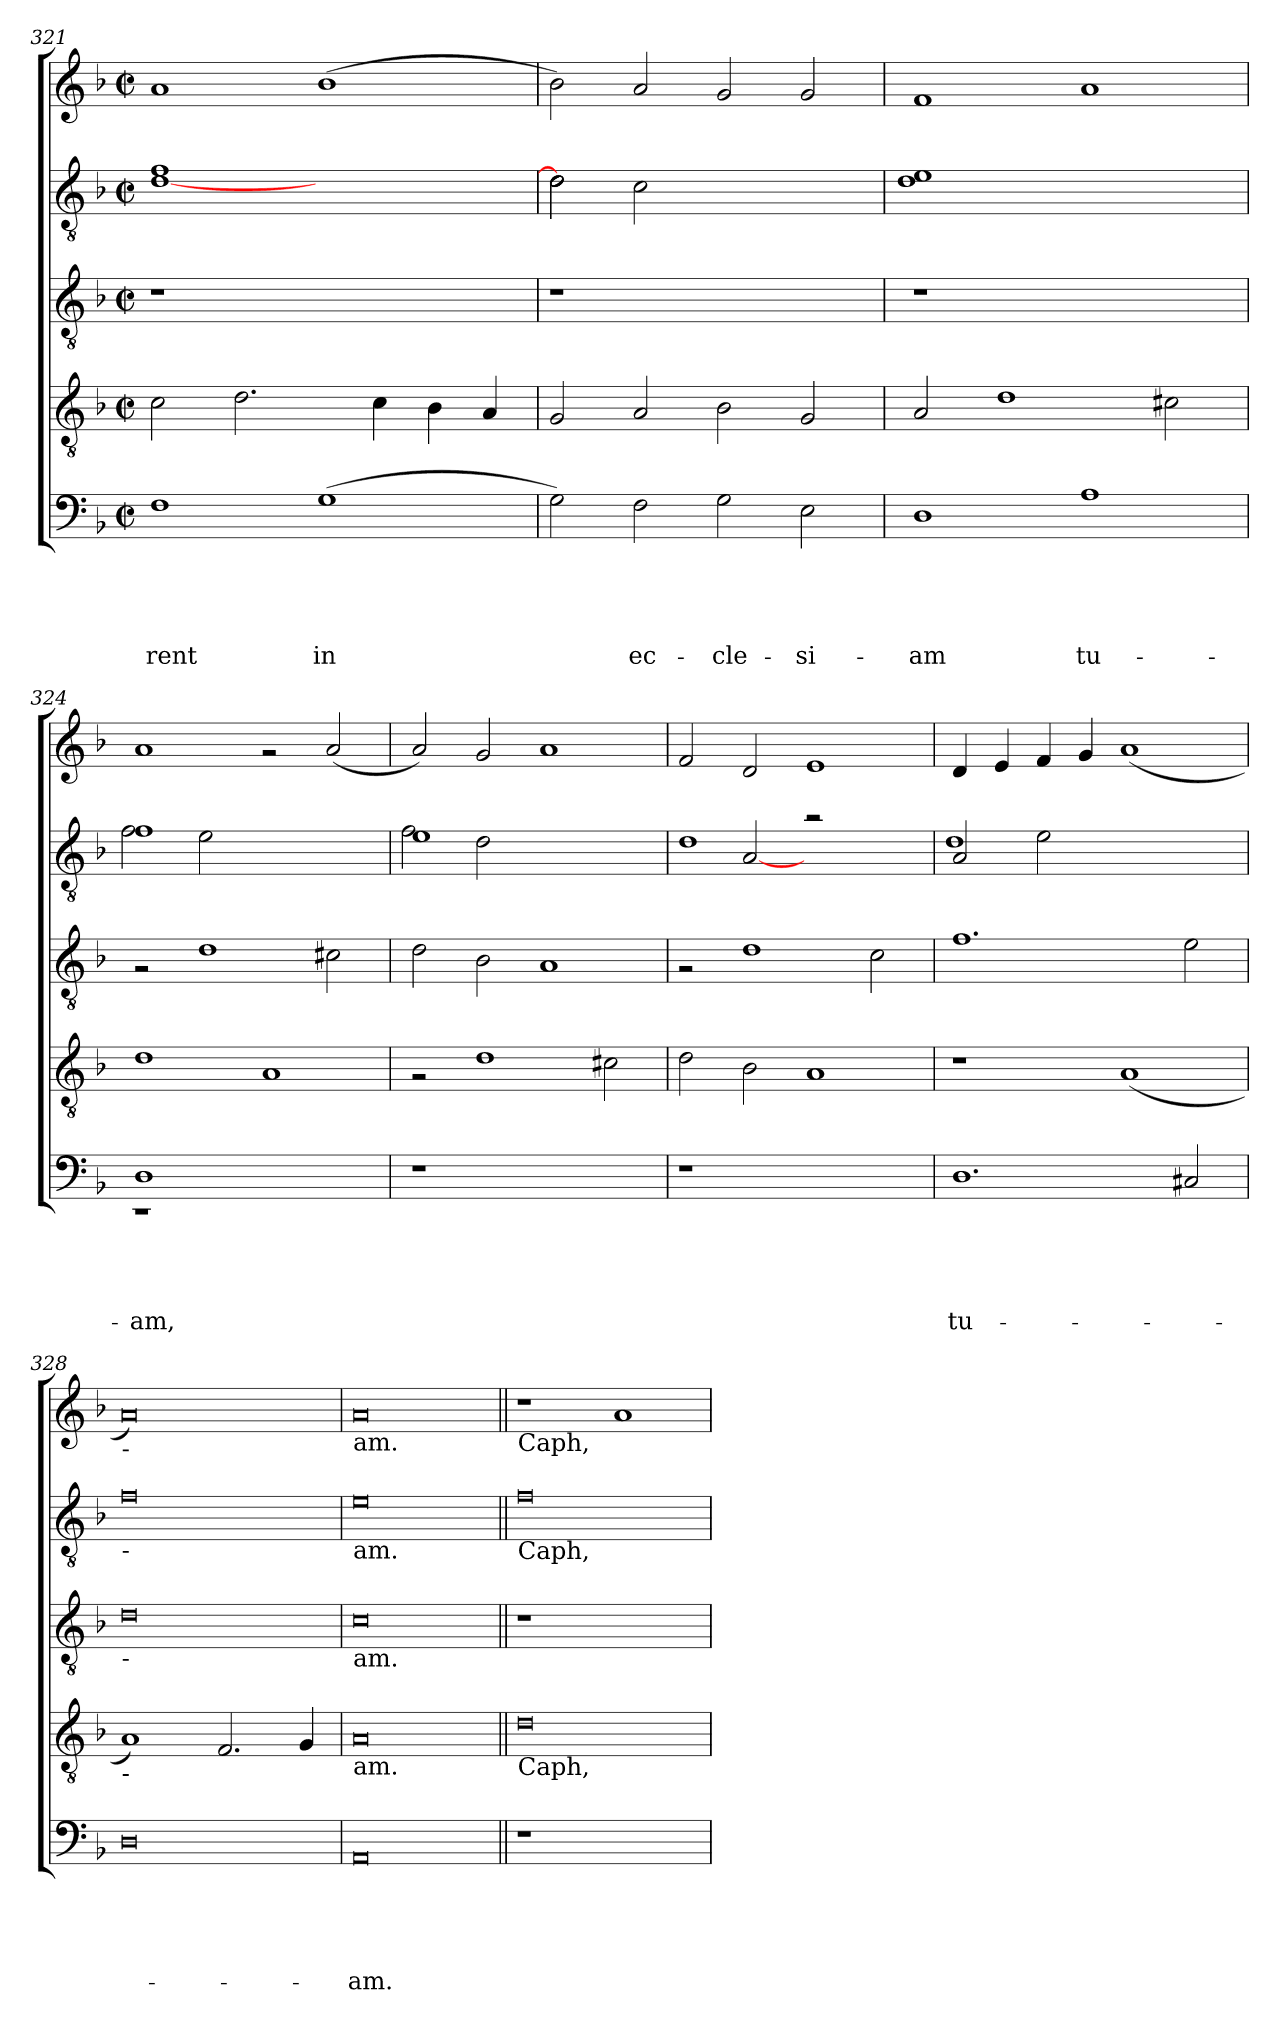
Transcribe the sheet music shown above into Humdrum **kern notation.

**kern	**text	**text	**text	**text	**text	**kern	**kern	**kern	**kern
*part5	*part5	*part5	*part5	*part5	*part5	*part4	*part3	*part2	*part1
*staff5	*staff5	*staff5	*staff5	*staff5	*staff5	*staff4	*staff3	*staff2	*staff1
!!LO:LB:g=z
*clefF4	*	*	*	*	*	*clefGv2	*clefGv2	*clefGv2	*clefG2
*k[b-]	*	*	*	*	*	*k[b-]	*k[b-]	*k[b-]	*k[b-]
*F:	*	*	*	*	*	*F:	*F:	*F:	*F:
*M2/2	*	*	*	*	*	*M2/2	*M2/2	*M2/2	*M2/2
*met(c|)	*	*	*	*	*	*met(c|)	*met(c|)	*met(c|)	*met(c|)
=321	=321	=321	=321	=321	=321	=321	=321	=321	=321
!	!	!	!	!	!LO:LY:b	!	!	!	!
1F	.	.	.	.	-rent	2c\	1r	[>1d 1f	1a
.	.	.	.	.	.	2.d\	.	.	.
!	!	!	!	!	!LO:LY:b	!	!	!	!
(>1G	.	.	.	.	in	.	1ryy	1ryy	(>1b-
.	.	.	.	.	.	4c\	.	.	.
.	.	.	.	.	.	4B-\	.	.	.
.	.	.	.	.	.	4A/	.	.	.
=322	=322	=322	=322	=322	=322	=322	=322	=322	=322
*	*	*	*	*	*	*	*	*^	*
*	*	*	*	*	*	*	*	*	*^	*
2G\)	.	.	.	.	.	2G/	1r	2d\]	2d\	2d\	2b-\)
!	!	!	!	!	!LO:LY:b	!	!	!	!	!	!
2F\	.	.	.	.	ec-	2A/	.	1ryy	1ryy	2c\	2a/
!	!	!	!	!	!LO:LY:b:rj	!	!	!	!	!	!
2G\	.	.	.	.	-cle-	2B-\	1ryy	.	.	1ryy	2g/
!	!	!	!	!	!LO:LY:b:rj	!	!	!	!	!	!
2E\	.	.	.	.	-si-	2G/	.	2ryy	2ryy	.	2g/
*	*	*	*	*	*	*	*	*	*v	*v	*
=323	=323	=323	=323	=323	=323	=323	=323	=323	=323	=323
!	!	!	!	!	!LO:LY:b	!	!	!	!	!
*	*	*	*	*	*	*	*	*v	*v	*
1D	.	.	.	.	-am	2A/	1r	1d 1e	1f
.	.	.	.	.	.	1d	.	.	.
!	!	!	!	!	!LO:LY:b	!	!	!	!
1A	.	.	.	.	tu-	.	1ryy	1ryy	1a
.	.	.	.	.	.	2c#X\	.	.	.
=324	=324	=324	=324	=324	=324	=324	=324	=324	=324
!	!	!	!	!	!LO:LY:b	!	!	!	!
*^	*	*	*	*	*	*	*	*^	*
1D	1rEE	.	.	.	.	-am,	1d	2rG	1f	2f\	1a
.	.	.	.	.	.	.	.	1d	.	2e\	.
1ryy	1ryy	.	.	.	.	.	1A	.	1ryy	1ryy	2rg
.	.	.	.	.	.	.	.	2c#X\	.	.	(<2a/
*v	*v	*	*	*	*	*	*	*	*	*	*
=325	=325	=325	=325	=325	=325	=325	=325	=325	=325	=325
1r	.	.	.	.	.	2rG	2d\	1e	2f\	2a/)
.	.	.	.	.	.	1d	2B-\	.	2d\	2g/
1ryy	.	.	.	.	.	.	1A	1ryy	1ryy	1a
.	.	.	.	.	.	2c#X\	.	.	.	.
=326	=326	=326	=326	=326	=326	=326	=326	=326	=326	=326
1r	.	.	.	.	.	2d\	2rG	1d	2ryy	2f/
.	.	.	.	.	.	2B-\	1d	.	[<2A/	2d/
1ryy	.	.	.	.	.	1A	.	2ra	2ryy	1e
.	.	.	.	.	.	.	2c\	2ryy	2ryy	.
=327	=327	=327	=327	=327	=327	=327	=327	=327	=327	=327
!	!	!	!	!	!LO:LY:b	!	!	!	!	!
1.D	.	.	.	.	tu-	1r	1.f	2A/	1d	4d/
.	.	.	.	.	.	.	.	.	.	4e/
.	.	.	.	.	.	.	.	2e\	.	4f/
.	.	.	.	.	.	.	.	.	.	4g/
.	.	.	.	.	.	(<1A	.	1ryy	1ryy	(<1a
2C#X/	.	.	.	.	.	.	2e\	.	.	.
*	*	*	*	*	*	*	*	*v	*v	*
!!LO:PB:g=z
=328	=328	=328	=328	=328	=328	=328	=328	=328	=328
!	!	!	!	!	!	!	!	!	!LO:TX:b:t=-
!	!	!	!	!	!	!	!	!LO:TX:b:t=-	!
!	!	!	!	!	!	!	!LO:TX:b:t=-	!	!
!	!	!	!	!	!	!LO:TX:b:t=-	!	!	!
0D	.	.	.	.	.	1A)	0d	0f	0a)
.	.	.	.	.	.	2.F/	.	.	.
.	.	.	.	.	.	4G/	.	.	.
=329	=329	=329	=329	=329	=329	=329	=329	=329	=329
!	!	!	!	!	!	!	!	!	!LO:TX:b:t=am.
!	!	!	!	!	!	!	!	!LO:TX:b:t=am.	!
!	!	!	!	!	!	!	!LO:TX:b:t=am.	!	!
!	!	!	!	!	!	!LO:TX:b:t=am.	!	!	!
!	!	!	!	!	!LO:LY:b	!	!	!	!
0AA	.	.	.	.	-am.	0A	0c	0e	0a
=330||	=330||	=330||	=330||	=330||	=330||	=330||	=330||	=330||	=330||
!	!	!	!	!	!	!	!	!	!LO:TX:b:t=Caph,
!	!	!	!	!	!	!	!	!LO:TX:b:t=Caph,	!
!	!	!	!	!	!	!LO:TX:b:t=Caph,	!	!	!
1r	.	.	.	.	.	0d	1r	0f	1r
1ryy	.	.	.	.	.	.	1ryy	.	1a
=	=	=	=	=	=	=	=	=	=
*-	*-	*-	*-	*-	*-	*-	*-	*-	*-
